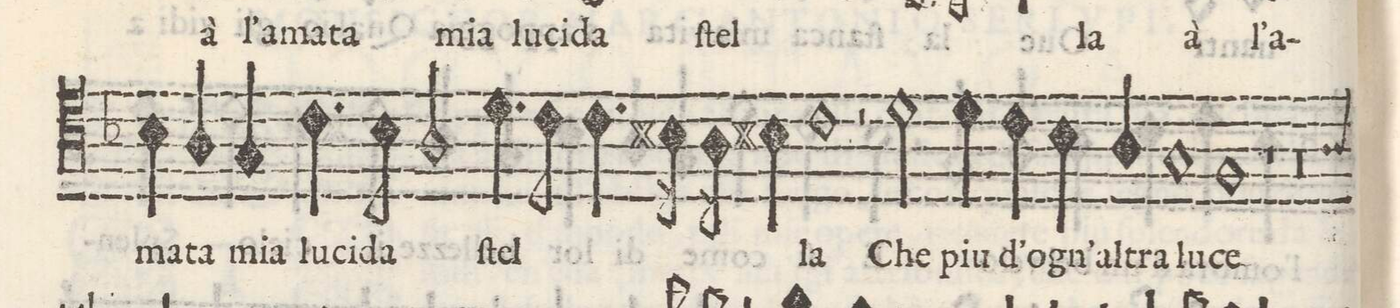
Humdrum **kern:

**kern	**text
*I"TENORE	*
*clefC4	*
*k[b-]	*
*met(C)	*
*M2/1	*
4B-\	-ma-
4A/	-ta
4G/	mia
4.c\	lu-
=9-	=9-
8B-\	-ci-
2A/	-da
4.d\	ſtel-
8c\	.
4.c\	.
16Bn\	.
16A\	.
4Bn\	.
=10-	=10-
1c	-la
2r	.
2d\	Che
=11-	=11-
4d\	piu
4c\	d'ogn'
4B-y\	al-
4A/	-tra
1G	lu-
=12-	=12-
1F	-ce
1r	.
=13-	=13-
1r	.
1r	.
*custos:A	*
*-	*-
